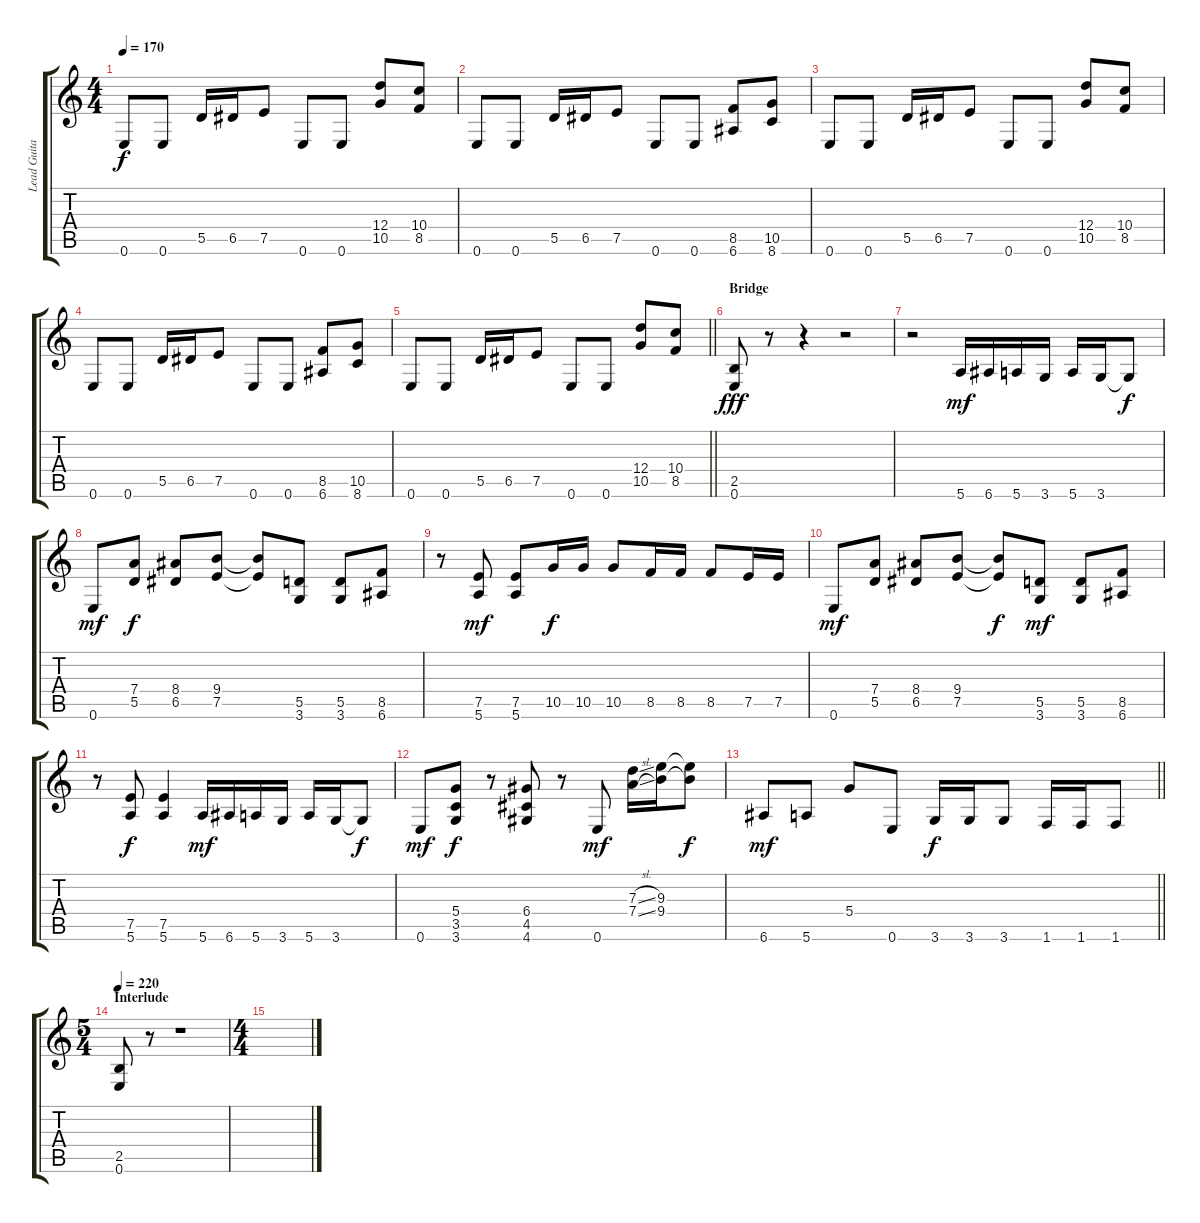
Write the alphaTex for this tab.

\track ("Lead Guitar (Jeff Young)" "Lead Guita") {instrument overdrivenguitar}
\staff {score tabs}
\tuning (E4 B3 G3 D3 A2 E2) {hide}
\ts (4 4)
\tempo 170
\clef g2
\ks c
0.6.8{dy f} 0.6.8 5.5.16 6.5.16 7.5.8 0.6.8 0.6.8 (12.4 10.5).8 (10.4 8.5).8 |
0.6.8 0.6.8 5.5.16 6.5.16 7.5.8 0.6.8 0.6.8 (8.5 6.6).8 (10.5 8.6).8 |
0.6.8 0.6.8 5.5.16 6.5.16 7.5.8 0.6.8 0.6.8 (12.4 10.5).8 (10.4 8.5).8 |
0.6.8 0.6.8 5.5.16 6.5.16 7.5.8 0.6.8 0.6.8 (8.5 6.6).8 (10.5 8.6).8 |
\barLineRight lightlight
0.6.8 0.6.8 5.5.16 6.5.16 7.5.8 0.6.8 0.6.8 (12.4 10.5).8 (10.4 8.5).8 |
\section ("" "Bridge")
(2.5 0.6).8{dy fff} r.8 r.4 r.2 |
r.2 5.6.16{dy mf} 6.6.16 5.6.16 3.6.16 5.6.16 3.6.16 3.6{t}.8{dy f} |
0.6.8{dy mf} (7.4 5.5).8{dy f} (8.4 6.5).8 (9.4 7.5).8 (9.4{t} 7.5{t}).8 (5.5 3.6).8 (5.5 3.6).8 (8.5 6.6).8 |
r.8 (7.5 5.6).8{dy mf} (7.5 5.6).8 10.5.16{dy f} 10.5.16 10.5.8 8.5.16 8.5.16 8.5.8 7.5.16 7.5.16 |
0.6.8{dy mf} (7.4 5.5).8 (8.4 6.5).8 (9.4 7.5).8 (9.4{t} 7.5{t}).8{dy f} (5.5 3.6).8{dy mf} (5.5 3.6).8 (8.5 6.6).8 |
r.8 (7.5 5.6).8{dy f} (7.5 5.6).4 5.6.16{dy mf} 6.6.16 5.6.16 3.6.16 5.6.16 3.6.16 3.6{t}.8{dy f} |
0.6.8{dy mf} (5.4 3.5 3.6).8{dy f} r.8 (6.4 4.5 4.6).8 r.8 0.6.8{dy mf} (7.3{sl} 7.4{sl}).16 (9.3 9.4).16 (9.3{t} 9.4{t}).8{dy f} |
\barLineRight lightlight
6.6.8{dy mf} 5.6.8 5.4.8 0.6.8 3.6.16{dy f} 3.6.16 3.6.8 1.6.16 1.6.16 1.6.8 |
\ts (5 4)
\section ("" "Interlude")
\tempo 220
(2.5 0.6).8 r.8 r.1 |
\ts (4 4)
